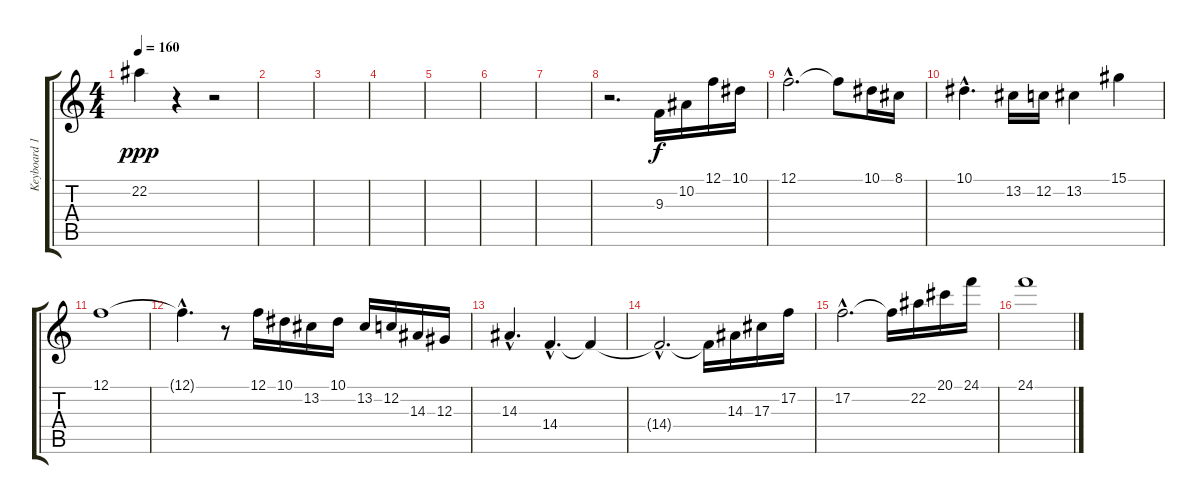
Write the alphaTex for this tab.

\track ("Keyboard 1" "Keyboard 1") {instrument stringensemble1}
\staff {score tabs}
\tuning (F4 C4 Ab3 Eb3 Bb2 F2) {hide}
\ts (4 4)
\section ("" "")
\tempo 160
\clef g2
\ks c
22.2.4{dy ppp} r.4 r.2 |
|
|
|
|
|
|
r.2{d} 9.3.16{dy f} 10.2.16 12.1.16 10.1.16 |
\section ("" "")
12.1{hac}.2{d} 12.1{t}.8 10.1.16 8.1.16 |
10.1{hac}.4{d} 13.2.16 12.2.16 13.2.4 15.1.4 |
12.1.1 |
12.1{hac t}.4{d} r.8 12.1.16 10.1.16 13.2.16 10.1.16 13.2.16 12.2.16 14.3.16 12.3.16 |
14.3{hac}.4{d} 14.4{hac}.4{d} 14.4{t}.4 |
14.4{hac t}.2{d} 14.4{t}.16 14.3.16 17.3.16 17.2.16 |
17.2{hac}.2{d} 17.2{t}.16 22.2.16 20.1.16 24.1.16 |
24.1.1
